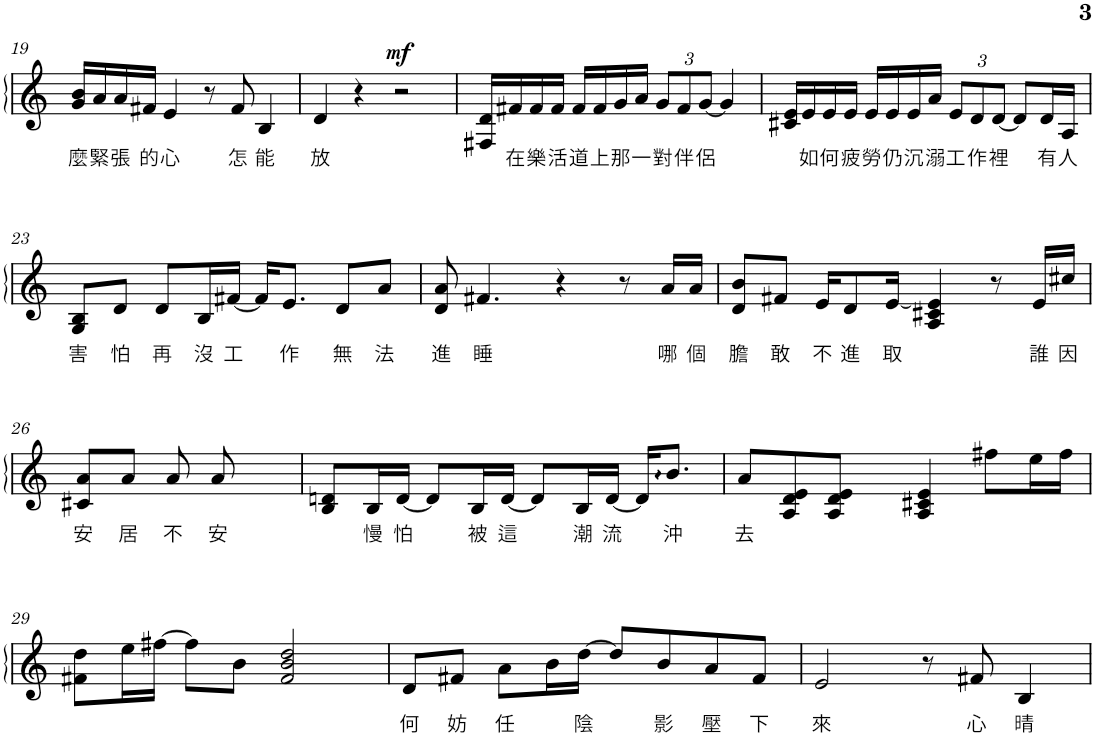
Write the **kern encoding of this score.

**kern	**text	**dynam
*part1	*part1	*part1
*staff1	*staff1	*staff1
*I"Piano	*	*
*I'Pno	*	*
!!LO:PB:g=z
*clefG2	*	*
*k[]	*	*
*M4/4	*	*
*met(c)	*	*
=19	=19	=19
!	!LO:LY:b	!
16g/ 16b/LL	麼	.
!	!LO:LY:b	!
16a/	緊	.
!	!LO:LY:b	!
16a/	張	.
!	!LO:LY:b	!
16f#X/JJ	的	.
!	!LO:LY:b	!
4e/	心	.
8r	.	.
!	!LO:LY:b	!
8f#/	怎	.
!	!LO:LY:b	!
4B/	能	.
=20	=20	=20
!	!LO:LY:b	!
4d/	放	.
4r	.	.
!	!	!LO:DY:a
2r	.	mf
=21	=21	=21
16F#X/ 16d/LL	.	.
!	!LO:LY:b	!
16f#X/	在	.
!	!LO:LY:b	!
16f#/	樂	.
!	!LO:LY:b	!
16f#/JJ	活	.
!	!LO:LY:b	!
16f#/LL	道	.
!	!LO:LY:b	!
16f#/	上	.
!	!LO:LY:b	!
16g/	那	.
!	!LO:LY:b	!
16a/JJ	一	.
*Xbrackettup	*	*
!	!LO:LY:b	!
12g/L	對	.
!	!LO:LY:b	!
12f#/	伴	.
!	!LO:LY:b	!
[<12g/J	侶	.
4g/]	.	.
=22	=22	=22
16c#X/ 16e/LL	.	.
!	!LO:LY:b	!
16e/	如	.
!	!LO:LY:b	!
16e/	何	.
!	!LO:LY:b	!
16e/JJ	疲	.
!	!LO:LY:b	!
16e/LL	勞	.
!	!LO:LY:b	!
16e/	仍	.
!	!LO:LY:b	!
16e/	沉	.
!	!LO:LY:b	!
16a/JJ	溺	.
!	!LO:LY:b	!
12e/L	工	.
!	!LO:LY:b	!
12d/	作	.
!	!LO:LY:b	!
[<12d/J	裡	.
8d/L]	.	.
!	!LO:LY:b	!
16d/L	有	.
!	!LO:LY:b	!
16A/JJ	人	.
!!LO:LB:g=z
=23	=23	=23
!	!LO:LY:b	!
8G/ 8B/L	害	.
!	!LO:LY:b	!
8d/J	怕	.
!	!LO:LY:b	!
8d/L	再	.
!	!LO:LY:b	!
16B/L	沒	.
!	!LO:LY:b	!
[<16f#X/JJ	工	.
16f#/KL]	.	.
!	!LO:LY:b	!
8.e/J	作	.
!	!LO:LY:b	!
8d/L	無	.
!	!LO:LY:b	!
8a/J	法	.
=24	=24	=24
!	!LO:LY:b	!
8d/ 8a/	進	.
!	!LO:LY:b	!
4.f#X/	睡	.
4r	.	.
8r	.	.
!	!LO:LY:b	!
16a/LL	哪	.
!	!LO:LY:b	!
16a/JJ	個	.
=25	=25	=25
!	!LO:LY:b	!
8d/ 8b/L	膽	.
!	!LO:LY:b	!
8f#X/J	敢	.
!	!LO:LY:b	!
16e/KL	不	.
!	!LO:LY:b	!
8d/	進	.
!	!LO:LY:b	!
[16e/Jk	取	.
4A/ 4c#X/ 4e/]	.	.
8r	.	.
!	!LO:LY:b	!
16e/LL	誰	.
!	!LO:LY:b	!
16cc#X/JJ	因	.
!!LO:LB:g=z
=26	=26	=26
!	!LO:LY:b	!
8c#X/ 8a/L	安	.
!	!LO:LY:b	!
8a/J	居	.
!	!LO:LY:b	!
8a/	不	.
!	!LO:LY:b	!
8a/	安	.
8ryy	.	.
=27	=27	=27
8B/ 8dn/L	.	.
!	!LO:LY:b	!
16B/L	慢	.
!	!LO:LY:b	!
[<16d/JJ	怕	.
8d/L]	.	.
!	!LO:LY:b	!
16B/L	被	.
!	!LO:LY:b	!
[<16d/JJ	這	.
8d/L]	.	.
!	!LO:LY:b	!
16B/L	潮	.
!	!LO:LY:b	!
[<16d/JJ	流	.
16d/KL]	.	.
!	!LO:LY:b	!
8.b/J	沖	.
=28	=28	=28
!	!LO:LY:b	!
8a/L	去	.
8A/ 8d/ 8e/	.	.
8A/ 8d/ 8e/J	.	.
8ryy	.	.
4A/ 4c#X/ 4e/	.	.
8ff#X\L	.	.
16ee\L	.	.
16ff#\JJ	.	.
!!LO:LB:g=z
=29	=29	=29
8f#X\ 8dd\L	.	.
16ee\L	.	.
[>16ff#X\JJ	.	.
8ff#\L]	.	.
8b\J	.	.
2f#/ 2b/ 2dd/	.	.
=30	=30	=30
!	!LO:LY:b	!
8d/L	何	.
!	!LO:LY:b	!
8f#X/J	妨	.
!	!LO:LY:b	!
8a\L	任	.
16b\L	.	.
!	!LO:LY:b	!
[>16dd\JJ	陰	.
8dd/L]	.	.
!	!LO:LY:b	!
8b/	影	.
!	!LO:LY:b	!
8a/	壓	.
!	!LO:LY:b	!
8f#/J	下	.
=31	=31	=31
!	!LO:LY:b	!
2e/	來	.
8r	.	.
!	!LO:LY:b	!
8f#X/	心	.
!	!LO:LY:b	!
4B/	晴	.
=	=	=
*-	*-	*-
